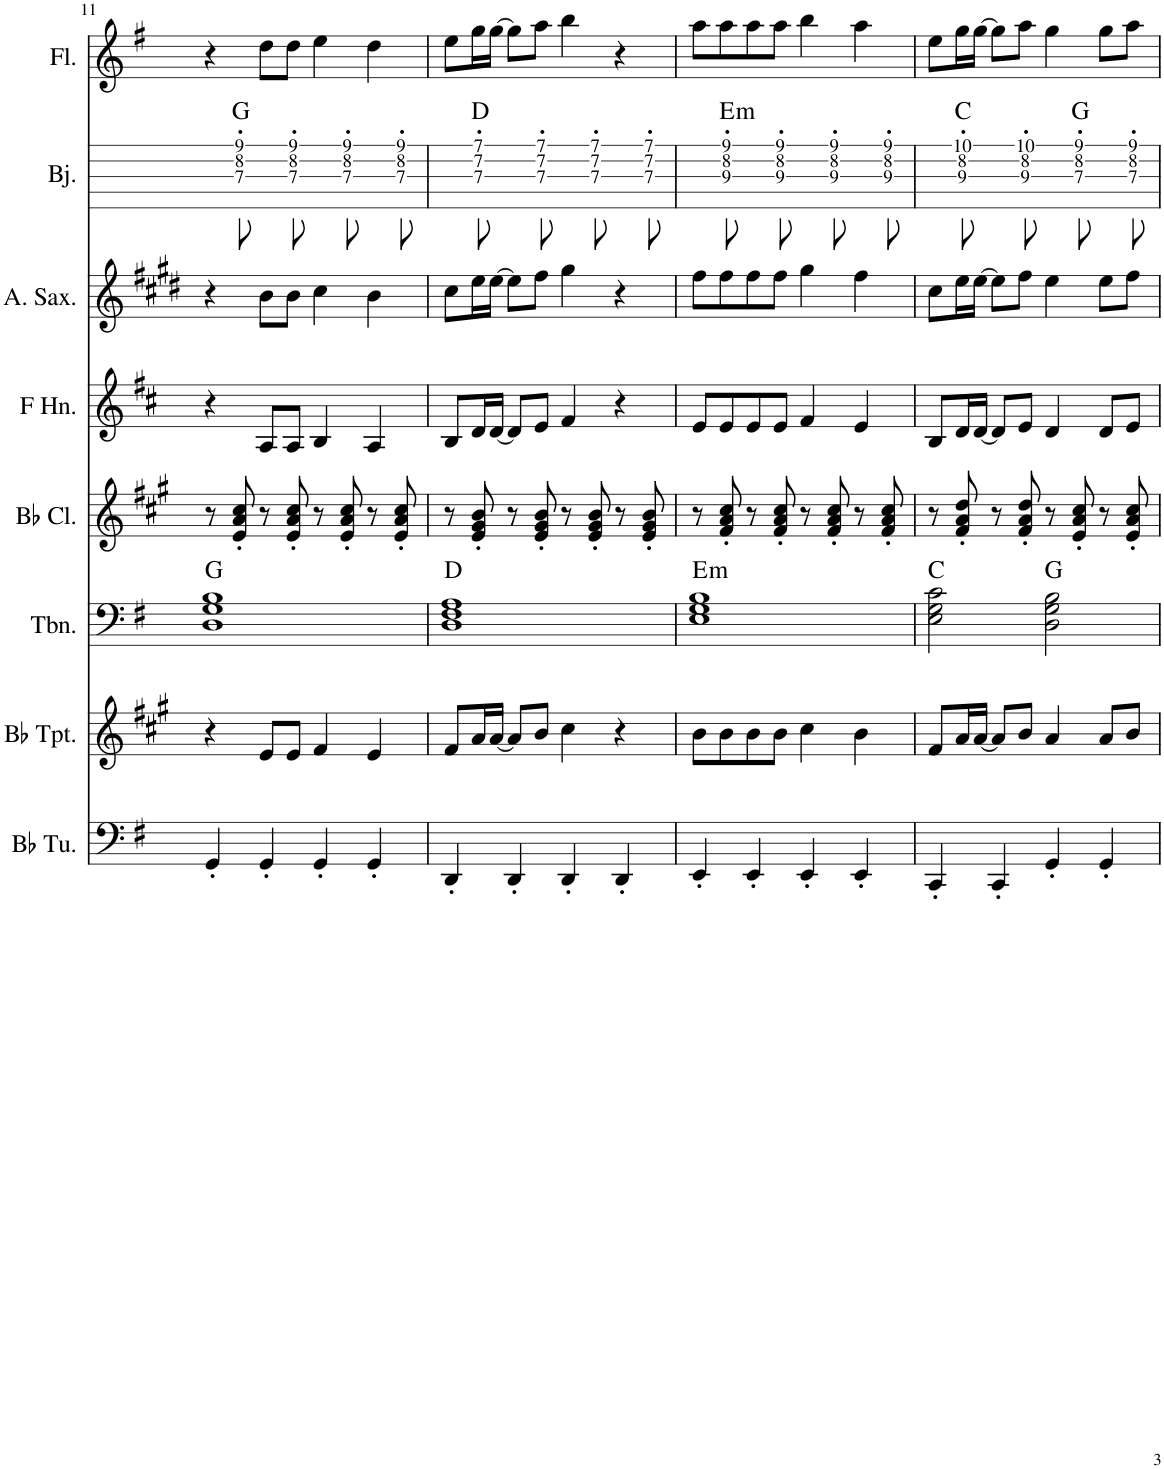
**kern	**kern	**kern	**harte	**kern	**kern	**kern	**kern	**harte	**kern
*part8	*part7	*part6	*part6	*part5	*part4	*part3	*part2	*part2	*part1
*staff8	*staff7	*staff6	*	*staff5	*staff4	*staff3	*staff2	*	*staff1
*I"Bb Tuba	*I"Bb Trumpet	*I"Trombone	*	*I"Bb Clarinet	*I"Horn in F	*I"Alto Saxophone	*I"Banjo	*	*I"Flute
*I'Bb Tu.	*I'Bb Tpt.	*I'Tbn.	*	*I'Bb Cl.	*	*I'A. Sax.	*I'Bj.	*	*I'Fl.
!!LO:PB:g=z
*clefF4	*clefG2	*clefF4	*	*clefG2	*clefG2	*clefG2	*	*	*clefG2
*	*Trd1c2	*	*	*Trd1c2	*Trd4c7	*Trd5c9	*Trd7c12	*	*
*k[f#]	*k[f#c#g#]	*k[f#]	*	*k[f#c#g#]	*k[f#c#]	*k[f#c#g#d#]	*k[f#]	*	*k[f#]
*M4/4	*M4/4	*M4/4	*	*M4/4	*M4/4	*M4/4	*M4/4	*	*M4/4
=11	=11	=11	=11	=11	=11	=11	=11	=11	=11
4GG'/	4r	1D 1G 1B	G:maj	8r	4r	4r	8r	.	4r
.	.	.	.	8e/' 8a/' 8cc#/'	.	.	8d\' 8g\' 8b\'	G:maj	.
4GG'/	8e/L	.	.	8r	8A/L	8b\L	8r	.	8dd\L
.	8e/J	.	.	8e/' 8a/' 8cc#/'	8A/J	8b\J	8d\' 8g\' 8b\'	.	8dd\J
4GG'/	4f#/	.	.	8r	4B/	4cc#\	8r	.	4ee\
.	.	.	.	8e/' 8a/' 8cc#/'	.	.	8d\' 8g\' 8b\'	.	.
4GG'/	4e/	.	.	8r	4A/	4b\	8r	.	4dd\
.	.	.	.	8e/' 8a/' 8cc#/'	.	.	8d\' 8g\' 8b\'	.	.
=12	=12	=12	=12	=12	=12	=12	=12	=12	=12
4DD'/	8f#/L	1D 1F# 1A	D:maj	8r	8B/L	8cc#\L	8r	.	8ee\L
.	16a/L	.	.	8e/' 8g#/' 8b/'	16d/L	16ee\L	8d\' 8f#\' 8a\'	D:maj	16gg\L
.	[16a/JJ	.	.	.	[16d/JJ	[16ee\JJ	.	.	[16gg\JJ
4DD'/	8a/L]	.	.	8r	8d/L]	8ee\L]	8r	.	8gg\L]
.	8b/J	.	.	8e/' 8g#/' 8b/'	8e/J	8ff#\J	8d\' 8f#\' 8a\'	.	8aa\J
4DD'/	4cc#\	.	.	8r	4f#/	4gg#\	8r	.	4bb\
.	.	.	.	8e/' 8g#/' 8b/'	.	.	8d\' 8f#\' 8a\'	.	.
4DD'/	4r	.	.	8r	4r	4r	8r	.	4r
.	.	.	.	8e/' 8g#/' 8b/'	.	.	8d\' 8f#\' 8a\'	.	.
=13	=13	=13	=13	=13	=13	=13	=13	=13	=13
!	!	!	!LO:H:kt=m	!	!	!	!	!	!
4EE'/	8b\L	1E 1G 1B	E:min	8r	8e/L	8ff#\L	8r	.	8aa\L
!	!	!	!	!	!	!	!	!LO:H:kt=m	!
.	8b\	.	.	8f#/' 8a/' 8cc#/'	8e/	8ff#\	8e\' 8g\' 8b\'	E:min	8aa\
4EE'/	8b\	.	.	8r	8e/	8ff#\	8r	.	8aa\
.	8b\J	.	.	8f#/' 8a/' 8cc#/'	8e/J	8ff#\J	8e\' 8g\' 8b\'	.	8aa\J
4EE'/	4cc#\	.	.	8r	4f#/	4gg#\	8r	.	4bb\
.	.	.	.	8f#/' 8a/' 8cc#/'	.	.	8e\' 8g\' 8b\'	.	.
4EE'/	4b\	.	.	8r	4e/	4ff#\	8r	.	4aa\
.	.	.	.	8f#/' 8a/' 8cc#/'	.	.	8e\' 8g\' 8b\'	.	.
=14	=14	=14	=14	=14	=14	=14	=14	=14	=14
4CC'/	8f#/L	2E\ 2G\ 2c\	C:maj	8r	8B/L	8cc#\L	8r	.	8ee\L
.	16a/L	.	.	8f#/' 8a/' 8dd/'	16d/L	16ee\L	8e\' 8g\' 8cc\'	C:maj	16gg\L
.	[16a/JJ	.	.	.	[16d/JJ	[16ee\JJ	.	.	[16gg\JJ
4CC'/	8a/L]	.	.	8r	8d/L]	8ee\L]	8r	.	8gg\L]
.	8b/J	.	.	8f#/' 8a/' 8dd/'	8e/J	8ff#\J	8e\' 8g\' 8cc\'	.	8aa\J
4GG'/	4a/	2D\ 2G\ 2B\	G:maj	8r	4d/	4ee\	8r	.	4gg\
.	.	.	.	8e/' 8a/' 8cc#/'	.	.	8d\' 8g\' 8b\'	G:maj	.
4GG'/	8a/L	.	.	8r	8d/L	8ee\L	8r	.	8gg\L
.	8b/J	.	.	8e/' 8a/' 8cc#/'	8e/J	8ff#\J	8d\' 8g\' 8b\'	.	8aa\J
=	=	=	=	=	=	=	=	=	=
*-	*-	*-	*-	*-	*-	*-	*-	*-	*-
